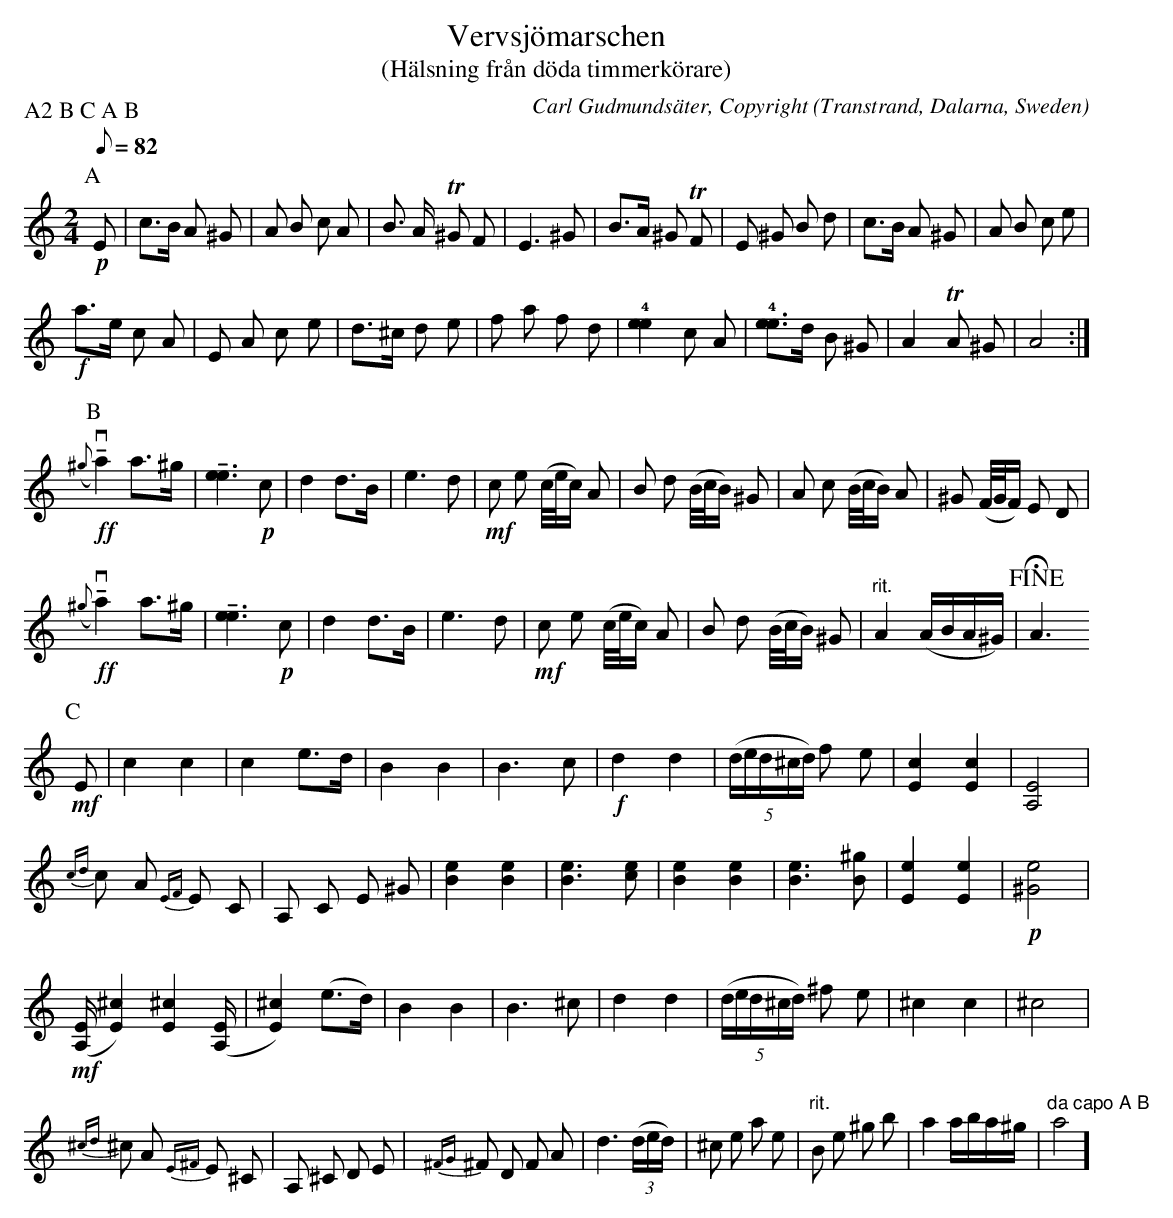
X:1
T: Vervsjömarschen
T: (Hälsning från döda timmerkörare)
O: Transtrand, Dalarna, Sweden
C: Carl Gudmundsäter, Copyright
P: A2 B C A B
M:2/4
L:1/8
K:C
Q:82 Andante
P:A
+p+ E | c>B A ^G | A B c A |  B > A T^G F | E3 ^G| B>A ^G TF | E ^G B d |c>B A ^G|A B c e|
+f+ a>e c A| E A c e| d>^c d e|f a f d| !4![e2e2] c A | !4![ee]>d B ^G|A2 TA ^G |A4:|
P:B
+ff+ (v{^g}!tenuto!a2) a>^g| !tenuto![e3e3] +p+ c | d2 d>B | e3 d | +mf+ c e (c/4e/4c/2) A | B d (B/4c/4B/2) ^G | A c (B/4c/4B/2) A | ^G (F/4G/4F/2) E D |
+ff+ (v{^g}!tenuto!a2) a>^g| !tenuto![e3e3] +p+ c | d2 d>B | e3 d | +mf+ c e (c/4e/4c/2) A | B d (B/4c/4B/2) ^G | "rit." A2 (A/2B/2A/2^G/2) | !fine! !fermata!A3
P:C
+mf+ E | c2 c2 | c2 e>d | B2 B2 | B3 c | +f+ d2 d2 | (5(d/2e/2d/2^c/2d/2) f e | [c2E2] [c2E2] | [A,4E4] |
{cd} c A {EF} E C | A, C E ^G | [e2B2] [e2B2] | [e3B3] [ec] | [e2B2] [e2B2] | [e3B3] [^gB] | !rit.! [e2E2] [e2E2] | +p+ [e4^G4] |
+mf+ ([E/2A,/2]  [E2^c2]) [E2^c2] ([E/2A,/2] | [E2^c2]) (e>d) | B2 B2 | B3 ^c | d2 d2 | (5(d/2e/2d/2^c/2d/2) ^f e | ^c2 c2 | ^c4 |
{^cd} ^c A {E^F} E ^C | A, ^C D E | {^FG} ^F D F A | d3 (3(d/2e/2d/2) | ^c e a e | "rit." B e ^g b | a2 a/2b/2a/2^g/2 | "da capo A B" a4]
